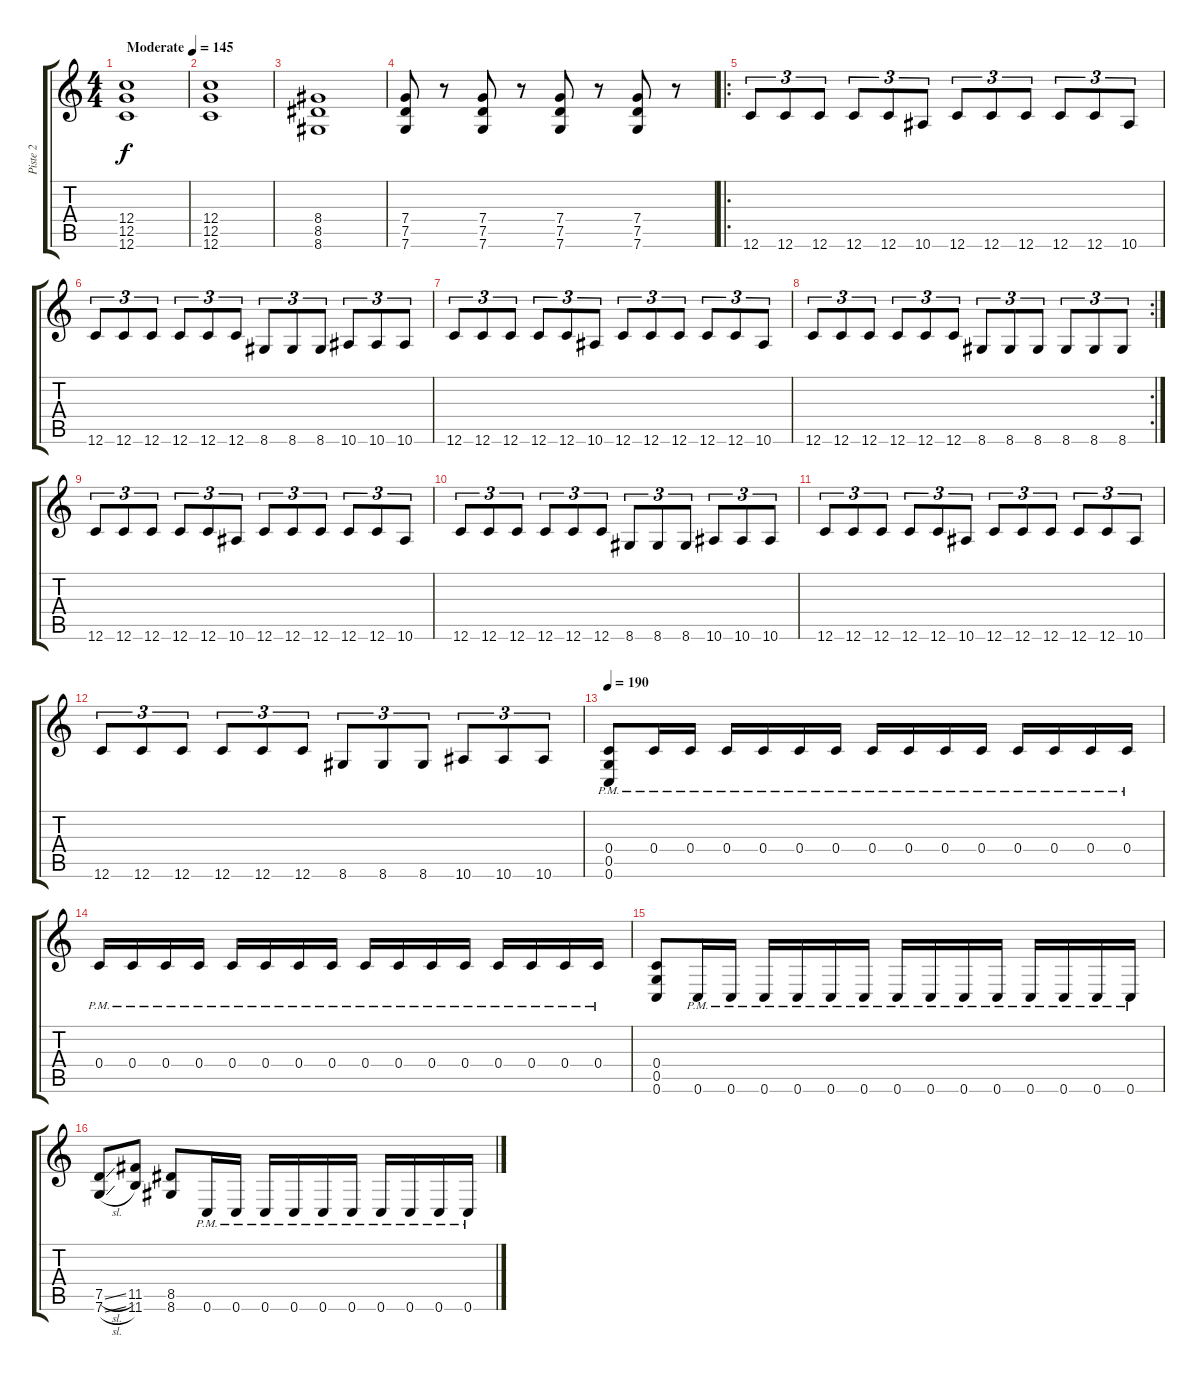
\track ("Piste 2" "Piste 2") {instrument overdrivenguitar}
\staff {score tabs}
\tuning (D4 A3 F3 C3 G2 C2) {hide}
\ts (4 4)
\tempo (145 "Moderate")
\clef g2
\ks c
(12.4 12.5 12.6).1{dy f instrument overdrivenguitar} |
(12.4 12.5 12.6).1 |
(8.4 8.5 8.6).1 |
(7.4 7.5 7.6).8 r.8 (7.4 7.5 7.6).8 r.8 (7.4 7.5 7.6).8 r.8 (7.4 7.5 7.6).8 r.8 |
\ro
12.6.8{tu (3 2)} 12.6.8{tu (3 2)} 12.6.8{tu (3 2)} 12.6.8{tu (3 2)} 12.6.8{tu (3 2)} 10.6.8{tu (3 2)} 12.6.8{tu (3 2)} 12.6.8{tu (3 2)} 12.6.8{tu (3 2)} 12.6.8{tu (3 2)} 12.6.8{tu (3 2)} 10.6.8{tu (3 2)} |
12.6.8{tu (3 2)} 12.6.8{tu (3 2)} 12.6.8{tu (3 2)} 12.6.8{tu (3 2)} 12.6.8{tu (3 2)} 12.6.8{tu (3 2)} 8.6.8{tu (3 2)} 8.6.8{tu (3 2)} 8.6.8{tu (3 2)} 10.6.8{tu (3 2)} 10.6.8{tu (3 2)} 10.6.8{tu (3 2)} |
12.6.8{tu (3 2)} 12.6.8{tu (3 2)} 12.6.8{tu (3 2)} 12.6.8{tu (3 2)} 12.6.8{tu (3 2)} 10.6.8{tu (3 2)} 12.6.8{tu (3 2)} 12.6.8{tu (3 2)} 12.6.8{tu (3 2)} 12.6.8{tu (3 2)} 12.6.8{tu (3 2)} 10.6.8{tu (3 2)} |
\rc 2
12.6.8{tu (3 2)} 12.6.8{tu (3 2)} 12.6.8{tu (3 2)} 12.6.8{tu (3 2)} 12.6.8{tu (3 2)} 12.6.8{tu (3 2)} 8.6.8{tu (3 2)} 8.6.8{tu (3 2)} 8.6.8{tu (3 2)} 8.6.8{tu (3 2)} 8.6.8{tu (3 2)} 8.6.8{tu (3 2)} |
12.6.8{tu (3 2)} 12.6.8{tu (3 2)} 12.6.8{tu (3 2)} 12.6.8{tu (3 2)} 12.6.8{tu (3 2)} 10.6.8{tu (3 2)} 12.6.8{tu (3 2)} 12.6.8{tu (3 2)} 12.6.8{tu (3 2)} 12.6.8{tu (3 2)} 12.6.8{tu (3 2)} 10.6.8{tu (3 2)} |
12.6.8{tu (3 2)} 12.6.8{tu (3 2)} 12.6.8{tu (3 2)} 12.6.8{tu (3 2)} 12.6.8{tu (3 2)} 12.6.8{tu (3 2)} 8.6.8{tu (3 2)} 8.6.8{tu (3 2)} 8.6.8{tu (3 2)} 10.6.8{tu (3 2)} 10.6.8{tu (3 2)} 10.6.8{tu (3 2)} |
12.6.8{tu (3 2)} 12.6.8{tu (3 2)} 12.6.8{tu (3 2)} 12.6.8{tu (3 2)} 12.6.8{tu (3 2)} 10.6.8{tu (3 2)} 12.6.8{tu (3 2)} 12.6.8{tu (3 2)} 12.6.8{tu (3 2)} 12.6.8{tu (3 2)} 12.6.8{tu (3 2)} 10.6.8{tu (3 2)} |
12.6.8{tu (3 2)} 12.6.8{tu (3 2)} 12.6.8{tu (3 2)} 12.6.8{tu (3 2)} 12.6.8{tu (3 2)} 12.6.8{tu (3 2)} 8.6.8{tu (3 2)} 8.6.8{tu (3 2)} 8.6.8{tu (3 2)} 10.6.8{tu (3 2)} 10.6.8{tu (3 2)} 10.6.8{tu (3 2)} |
\tempo 190
(0.4{pm} 0.5{pm} 0.6{pm}).8 0.4{pm}.16 0.4{pm}.16 0.4{pm}.16 0.4{pm}.16 0.4{pm}.16 0.4{pm}.16 0.4{pm}.16 0.4{pm}.16 0.4{pm}.16 0.4{pm}.16 0.4{pm}.16 0.4{pm}.16 0.4{pm}.16 0.4{pm}.16 |
0.4{pm}.16 0.4{pm}.16 0.4{pm}.16 0.4{pm}.16 0.4{pm}.16 0.4{pm}.16 0.4{pm}.16 0.4{pm}.16 0.4{pm}.16 0.4{pm}.16 0.4{pm}.16 0.4{pm}.16 0.4{pm}.16 0.4{pm}.16 0.4{pm}.16 0.4{pm}.16 |
(0.4 0.5 0.6).8 0.6{pm}.16 0.6{pm}.16 0.6{pm}.16 0.6{pm}.16 0.6{pm}.16 0.6{pm}.16 0.6{pm}.16 0.6{pm}.16 0.6{pm}.16 0.6{pm}.16 0.6{pm}.16 0.6{pm}.16 0.6{pm}.16 0.6{pm}.16 |
(7.5{sl} 7.6{sl}).8 (11.5 11.6).8 (8.5 8.6).8 0.6{pm}.16 0.6{pm}.16 0.6{pm}.16 0.6{pm}.16 0.6{pm}.16 0.6{pm}.16 0.6{pm}.16 0.6{pm}.16 0.6{pm}.16 0.6{pm}.16
